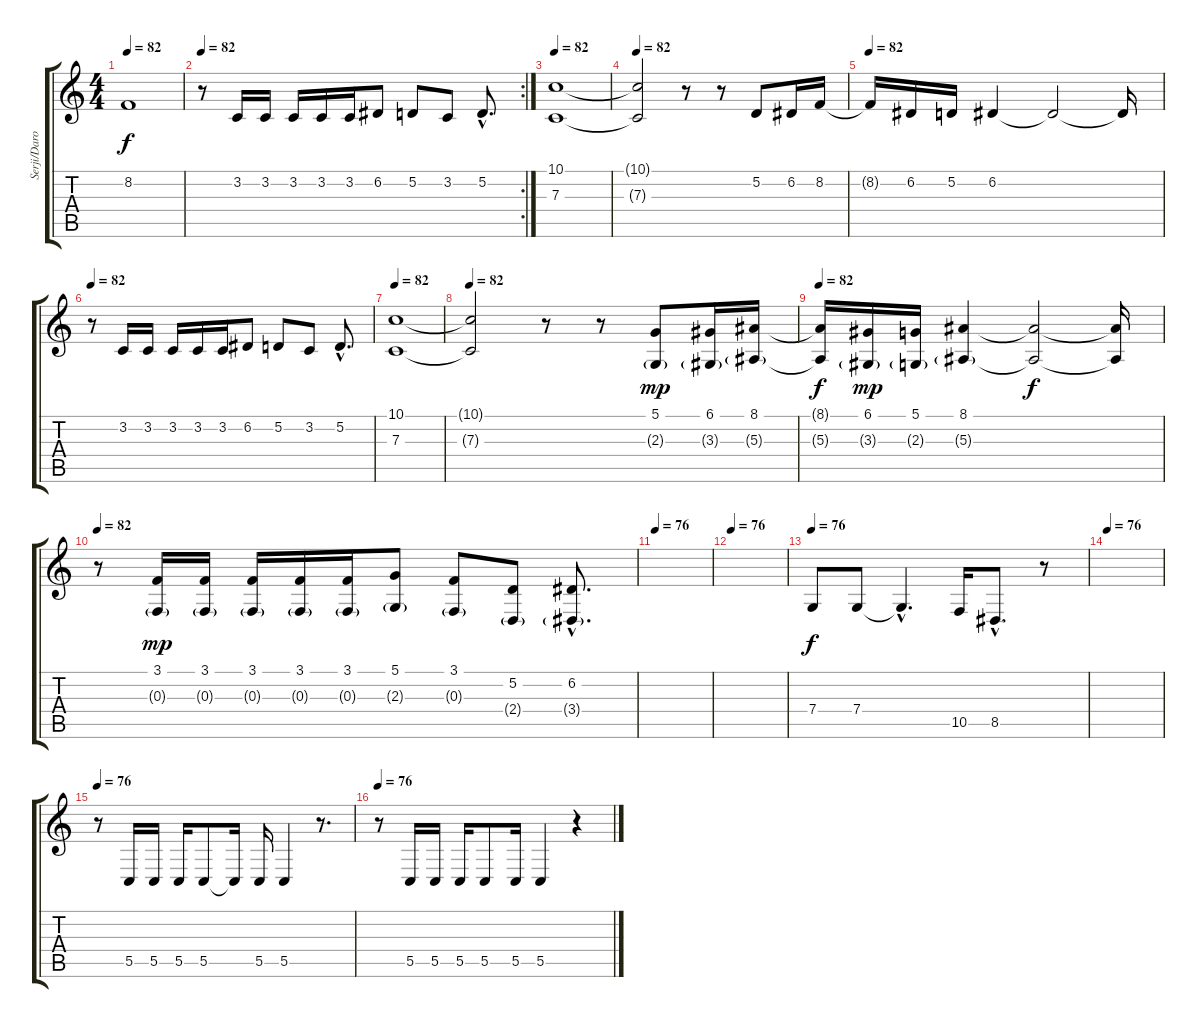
\track ("Serji/Daron" "Serji/Daro") {instrument clarinet}
\staff {score tabs}
\tuning (D4 A3 F3 C3 G2 C2) {hide}
\ts (4 4)
\tempo 82
\clef g2
\ks c
8.2{t}.1{dy f} |
\rc 2
\tempo 82
r.8 3.2.16 3.2.16 3.2.16 3.2.16 3.2.16 6.2.8 5.2.8 3.2.8 5.2{hac}.8{d} |
\tempo 82
(10.1 7.3).1 |
\tempo 82
(10.1{t} 7.3{t}).2 r.8 r.8 5.2.8 6.2.16 8.2.16 |
\tempo 82
8.2{t}.16 6.2.16 5.2.16 6.2.4 6.2{t}.2 6.2{t}.16 |
\tempo 82
r.8 3.2.16 3.2.16 3.2.16 3.2.16 3.2.16 6.2.8 5.2.8 3.2.8 5.2{hac}.8{d} |
\tempo 82
(10.1 7.3).1 |
\tempo 82
(10.1{t} 7.3{t}).2 r.8 r.8 (5.1 2.3{g}).8{dy mp} (6.1 3.3{g}).16 (8.1 5.3{g}).16 |
\tempo 82
(8.1{t} 5.3{t}).16{dy f} (6.1 3.3{g}).16{dy mp} (5.1 2.3{g}).16 (8.1 5.3{g}).4 (8.1{t} 5.3{t}).2{dy f} (8.1{t} 5.3{t}).16 |
\tempo 82
r.8 (3.1 0.3{g}).16{dy mp} (3.1 0.3{g}).16 (3.1 0.3{g}).16 (3.1 0.3{g}).16 (3.1 0.3{g}).16 (5.1 2.3{g}).8 (3.1 0.3{g}).8 (5.2 2.4{g}).8 (6.2{hac} 3.4{g hac}).8{d} |
\tempo 76
|
\tempo 76
|
\tempo 76
7.4.8{dy f} 7.4.8 7.4{hac t}.4{d} 10.5.16 8.5{hac}.8{d} r.8 |
\tempo 76
|
\tempo 76
r.8 5.5.16 5.5.16 5.5.16 5.5.8 5.5{t}.16 5.5.16 5.5.4 r.8{d} |
\tempo 76
r.8 5.5.16 5.5.16 5.5.16 5.5.8 5.5.16 5.5.4 r.4
